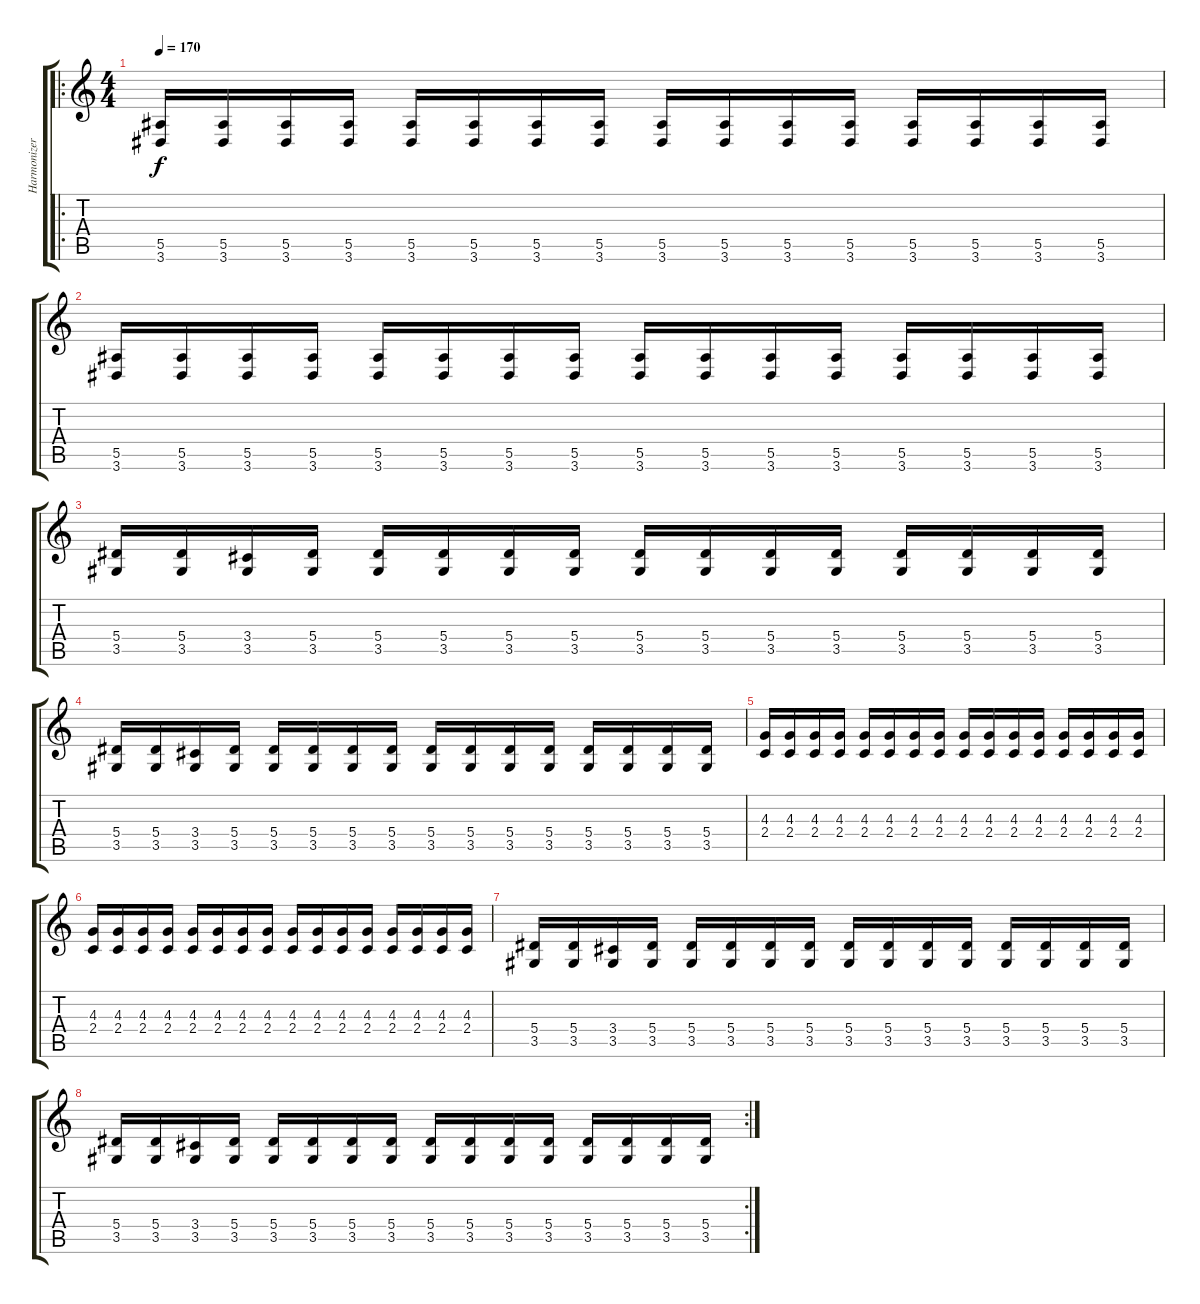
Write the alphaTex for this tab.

\track ("Harmonizer" "Harmonizer") {instrument overdrivenguitar}
\staff {score tabs}
\tuning (C4 G3 Eb3 Bb2 F2 C2) {hide}
\ro
\ts (4 4)
\tempo 170
\clef g2
\ks c
(5.5 3.6).16{dy f} (5.5 3.6).16 (5.5 3.6).16 (5.5 3.6).16 (5.5 3.6).16 (5.5 3.6).16 (5.5 3.6).16 (5.5 3.6).16 (5.5 3.6).16 (5.5 3.6).16 (5.5 3.6).16 (5.5 3.6).16 (5.5 3.6).16 (5.5 3.6).16 (5.5 3.6).16 (5.5 3.6).16 |
(5.5 3.6).16 (5.5 3.6).16 (5.5 3.6).16 (5.5 3.6).16 (5.5 3.6).16 (5.5 3.6).16 (5.5 3.6).16 (5.5 3.6).16 (5.5 3.6).16 (5.5 3.6).16 (5.5 3.6).16 (5.5 3.6).16 (5.5 3.6).16 (5.5 3.6).16 (5.5 3.6).16 (5.5 3.6).16 |
(5.4 3.5).16 (5.4 3.5).16 (3.4 3.5).16 (5.4 3.5).16 (5.4 3.5).16 (5.4 3.5).16 (5.4 3.5).16 (5.4 3.5).16 (5.4 3.5).16 (5.4 3.5).16 (5.4 3.5).16 (5.4 3.5).16 (5.4 3.5).16 (5.4 3.5).16 (5.4 3.5).16 (5.4 3.5).16 |
(5.4 3.5).16 (5.4 3.5).16 (3.4 3.5).16 (5.4 3.5).16 (5.4 3.5).16 (5.4 3.5).16 (5.4 3.5).16 (5.4 3.5).16 (5.4 3.5).16 (5.4 3.5).16 (5.4 3.5).16 (5.4 3.5).16 (5.4 3.5).16 (5.4 3.5).16 (5.4 3.5).16 (5.4 3.5).16 |
(4.3 2.4).16 (4.3 2.4).16 (4.3 2.4).16 (4.3 2.4).16 (4.3 2.4).16 (4.3 2.4).16 (4.3 2.4).16 (4.3 2.4).16 (4.3 2.4).16 (4.3 2.4).16 (4.3 2.4).16 (4.3 2.4).16 (4.3 2.4).16 (4.3 2.4).16 (4.3 2.4).16 (4.3 2.4).16 |
(4.3 2.4).16 (4.3 2.4).16 (4.3 2.4).16 (4.3 2.4).16 (4.3 2.4).16 (4.3 2.4).16 (4.3 2.4).16 (4.3 2.4).16 (4.3 2.4).16 (4.3 2.4).16 (4.3 2.4).16 (4.3 2.4).16 (4.3 2.4).16 (4.3 2.4).16 (4.3 2.4).16 (4.3 2.4).16 |
(5.4 3.5).16 (5.4 3.5).16 (3.4 3.5).16 (5.4 3.5).16 (5.4 3.5).16 (5.4 3.5).16 (5.4 3.5).16 (5.4 3.5).16 (5.4 3.5).16 (5.4 3.5).16 (5.4 3.5).16 (5.4 3.5).16 (5.4 3.5).16 (5.4 3.5).16 (5.4 3.5).16 (5.4 3.5).16 |
\rc 2
(5.4 3.5).16 (5.4 3.5).16 (3.4 3.5).16 (5.4 3.5).16 (5.4 3.5).16 (5.4 3.5).16 (5.4 3.5).16 (5.4 3.5).16 (5.4 3.5).16 (5.4 3.5).16 (5.4 3.5).16 (5.4 3.5).16 (5.4 3.5).16 (5.4 3.5).16 (5.4 3.5).16 (5.4 3.5).16
